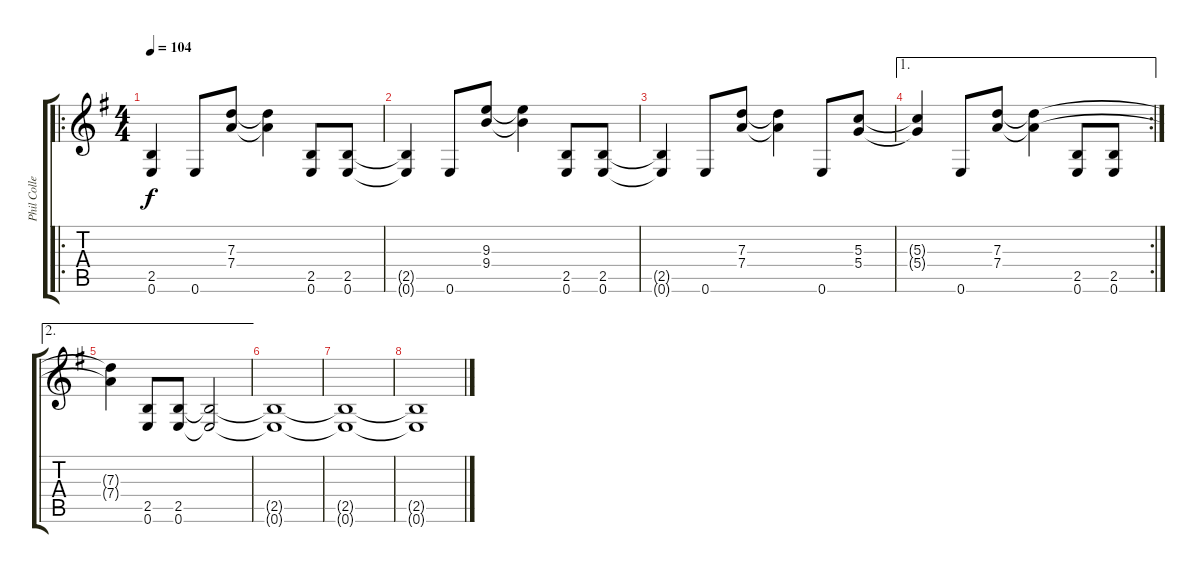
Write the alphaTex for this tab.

\track ("Phil Collen" "Phil Colle") {instrument distortionguitar}
\staff {score tabs}
\tuning (E4 B3 G3 D3 A2 E2) {hide}
\ro
\ts (4 4)
\tempo 104
\clef g2
\ks eminor
(2.5{t} 0.6{t}).4{dy f} 0.6.8 (7.3 7.4).8 (7.3{t} 7.4{t}).4 (2.5 0.6).8 (2.5 0.6).8 |
(2.5{t} 0.6{t}).4 0.6.8 (9.3 9.4).8 (9.3{t} 9.4{t}).4 (2.5 0.6).8 (2.5 0.6).8 |
(2.5{t} 0.6{t}).4 0.6.8 (7.3 7.4).8 (7.3{t} 7.4{t}).4 0.6.8 (5.3 5.4).8 |
\ae 1
\rc 2
(5.3{t} 5.4{t}).4 0.6.8 (7.3 7.4).8 (7.3{t} 7.4{t}).4 (2.5 0.6).8 (2.5 0.6).8 |
\ae 2
(7.3{t} 7.4{t}).4 (2.5 0.6).8 (2.5 0.6).8 (2.5{t} 0.6{t}).2 |
(2.5{t} 0.6{t}).1 |
(2.5{t} 0.6{t}).1 |
(2.5{t} 0.6{t}).1
